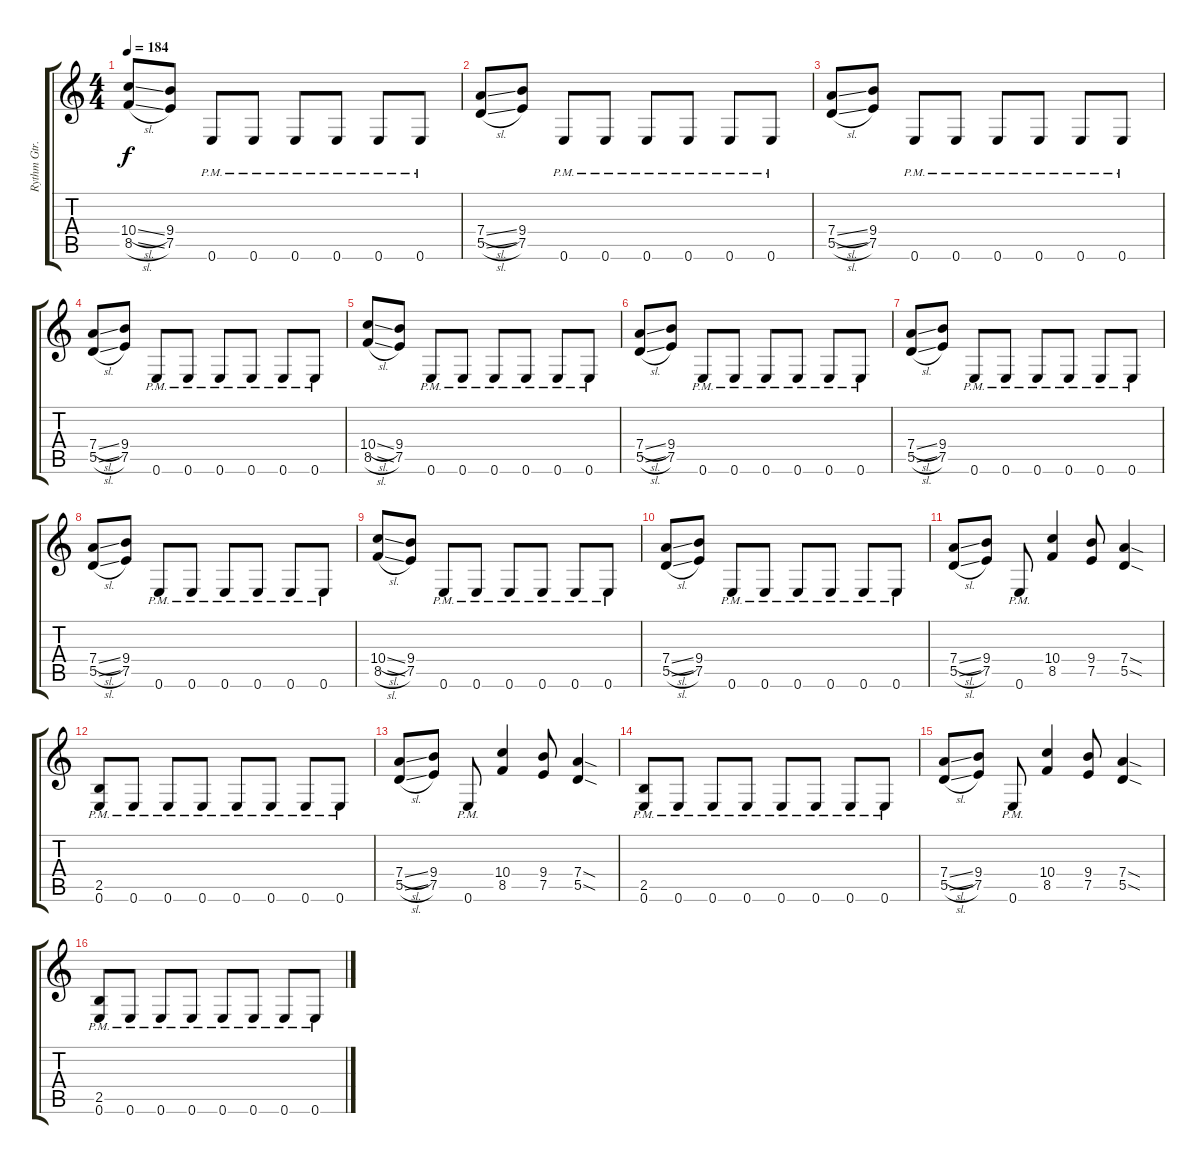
\track ("Rythm Gtr." "Rythm Gtr.") {instrument distortionguitar}
\staff {score tabs}
\tuning (E4 B3 G3 D3 A2 E2) {hide}
\ts (4 4)
\tempo 184
\clef g2
\ks c
(10.4{sl} 8.5{sl}).8{dy f} (9.4 7.5).8 0.6{pm}.8 0.6{pm}.8 0.6{pm}.8 0.6{pm}.8 0.6{pm}.8 0.6{pm}.8 |
(7.4{sl} 5.5{sl}).8 (9.4 7.5).8 0.6{pm}.8 0.6{pm}.8 0.6{pm}.8 0.6{pm}.8 0.6{pm}.8 0.6{pm}.8 |
(7.4{sl} 5.5{sl}).8 (9.4 7.5).8 0.6{pm}.8 0.6{pm}.8 0.6{pm}.8 0.6{pm}.8 0.6{pm}.8 0.6{pm}.8 |
(7.4{sl} 5.5{sl}).8 (9.4 7.5).8 0.6{pm}.8 0.6{pm}.8 0.6{pm}.8 0.6{pm}.8 0.6{pm}.8 0.6{pm}.8 |
(10.4{sl} 8.5{sl}).8 (9.4 7.5).8 0.6{pm}.8 0.6{pm}.8 0.6{pm}.8 0.6{pm}.8 0.6{pm}.8 0.6{pm}.8 |
(7.4{sl} 5.5{sl}).8 (9.4 7.5).8 0.6{pm}.8 0.6{pm}.8 0.6{pm}.8 0.6{pm}.8 0.6{pm}.8 0.6{pm}.8 |
(7.4{sl} 5.5{sl}).8 (9.4 7.5).8 0.6{pm}.8 0.6{pm}.8 0.6{pm}.8 0.6{pm}.8 0.6{pm}.8 0.6{pm}.8 |
(7.4{sl} 5.5{sl}).8 (9.4 7.5).8 0.6{pm}.8 0.6{pm}.8 0.6{pm}.8 0.6{pm}.8 0.6{pm}.8 0.6{pm}.8 |
(10.4{sl} 8.5{sl}).8 (9.4 7.5).8 0.6{pm}.8 0.6{pm}.8 0.6{pm}.8 0.6{pm}.8 0.6{pm}.8 0.6{pm}.8 |
(7.4{sl} 5.5{sl}).8 (9.4 7.5).8 0.6{pm}.8 0.6{pm}.8 0.6{pm}.8 0.6{pm}.8 0.6{pm}.8 0.6{pm}.8 |
(7.4{sl} 5.5{sl}).8 (9.4 7.5).8 0.6{pm}.8 (10.4 8.5).4 (9.4 7.5).8 (7.4{sod} 5.5{sod}).4 |
(2.5{pm} 0.6{pm}).8 0.6{pm}.8 0.6{pm}.8 0.6{pm}.8 0.6{pm}.8 0.6{pm}.8 0.6{pm}.8 0.6{pm}.8 |
(7.4{sl} 5.5{sl}).8 (9.4 7.5).8 0.6{pm}.8 (10.4 8.5).4 (9.4 7.5).8 (7.4{sod} 5.5{sod}).4 |
(2.5{pm} 0.6{pm}).8 0.6{pm}.8 0.6{pm}.8 0.6{pm}.8 0.6{pm}.8 0.6{pm}.8 0.6{pm}.8 0.6{pm}.8 |
(7.4{sl} 5.5{sl}).8 (9.4 7.5).8 0.6{pm}.8 (10.4 8.5).4 (9.4 7.5).8 (7.4{sod} 5.5{sod}).4 |
(2.5{pm} 0.6{pm}).8 0.6{pm}.8 0.6{pm}.8 0.6{pm}.8 0.6{pm}.8 0.6{pm}.8 0.6{pm}.8 0.6{pm}.8
